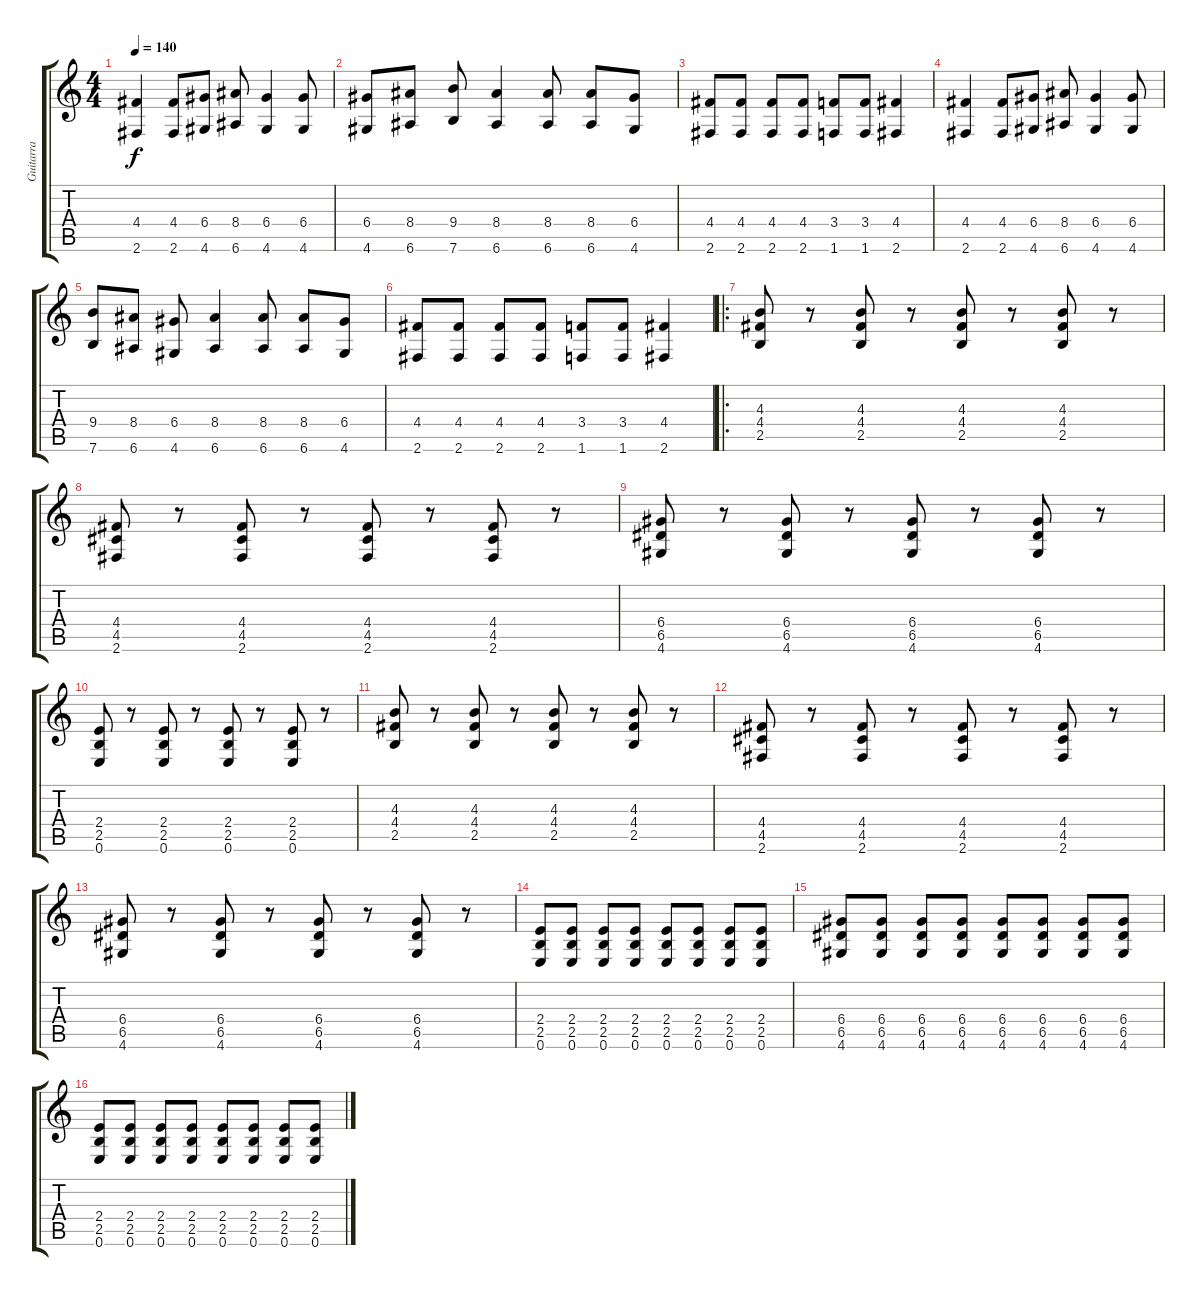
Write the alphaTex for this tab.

\track ("Guitarra" "Guitarra") {instrument overdrivenguitar}
\staff {score tabs}
\tuning (E4 B3 G3 D3 A2 E2) {hide}
\ts (4 4)
\tempo 140
\clef g2
\ks c
(4.4 2.6).4{dy f instrument overdrivenguitar} (4.4 2.6).8 (6.4 4.6).8 (8.4 6.6).8 (6.4 4.6).4 (6.4 4.6).8 |
(6.4 4.6).8 (8.4 6.6).8 (9.4 7.6).8 (8.4 6.6).4 (8.4 6.6).8 (8.4 6.6).8 (6.4 4.6).8 |
(4.4 2.6).8 (4.4 2.6).8 (4.4 2.6).8 (4.4 2.6).8 (3.4 1.6).8 (3.4 1.6).8 (4.4 2.6).4 |
(4.4 2.6).4 (4.4 2.6).8 (6.4 4.6).8 (8.4 6.6).8 (6.4 4.6).4 (6.4 4.6).8 |
(9.4 7.6).8 (8.4 6.6).8 (6.4 4.6).8 (8.4 6.6).4 (8.4 6.6).8 (8.4 6.6).8 (6.4 4.6).8 |
(4.4 2.6).8 (4.4 2.6).8 (4.4 2.6).8 (4.4 2.6).8 (3.4 1.6).8 (3.4 1.6).8 (4.4 2.6).4 |
\ro
(4.3 4.4 2.5).8 r.8 (4.3 4.4 2.5).8 r.8 (4.3 4.4 2.5).8 r.8 (4.3 4.4 2.5).8 r.8 |
(4.4 4.5 2.6).8 r.8 (4.4 4.5 2.6).8 r.8 (4.4 4.5 2.6).8 r.8 (4.4 4.5 2.6).8 r.8 |
(6.4 6.5 4.6).8 r.8 (6.4 6.5 4.6).8 r.8 (6.4 6.5 4.6).8 r.8 (6.4 6.5 4.6).8 r.8 |
(2.4 2.5 0.6).8 r.8 (2.4 2.5 0.6).8 r.8 (2.4 2.5 0.6).8 r.8 (2.4 2.5 0.6).8 r.8 |
(4.3 4.4 2.5).8 r.8 (4.3 4.4 2.5).8 r.8 (4.3 4.4 2.5).8 r.8 (4.3 4.4 2.5).8 r.8 |
(4.4 4.5 2.6).8 r.8 (4.4 4.5 2.6).8 r.8 (4.4 4.5 2.6).8 r.8 (4.4 4.5 2.6).8 r.8 |
(6.4 6.5 4.6).8 r.8 (6.4 6.5 4.6).8 r.8 (6.4 6.5 4.6).8 r.8 (6.4 6.5 4.6).8 r.8 |
(2.4 2.5 0.6).8 (2.4 2.5 0.6).8 (2.4 2.5 0.6).8 (2.4 2.5 0.6).8 (2.4 2.5 0.6).8 (2.4 2.5 0.6).8 (2.4 2.5 0.6).8 (2.4 2.5 0.6).8 |
(6.4 6.5 4.6).8 (6.4 6.5 4.6).8 (6.4 6.5 4.6).8 (6.4 6.5 4.6).8 (6.4 6.5 4.6).8 (6.4 6.5 4.6).8 (6.4 6.5 4.6).8 (6.4 6.5 4.6).8 |
(2.4 2.5 0.6).8 (2.4 2.5 0.6).8 (2.4 2.5 0.6).8 (2.4 2.5 0.6).8 (2.4 2.5 0.6).8 (2.4 2.5 0.6).8 (2.4 2.5 0.6).8 (2.4 2.5 0.6).8
